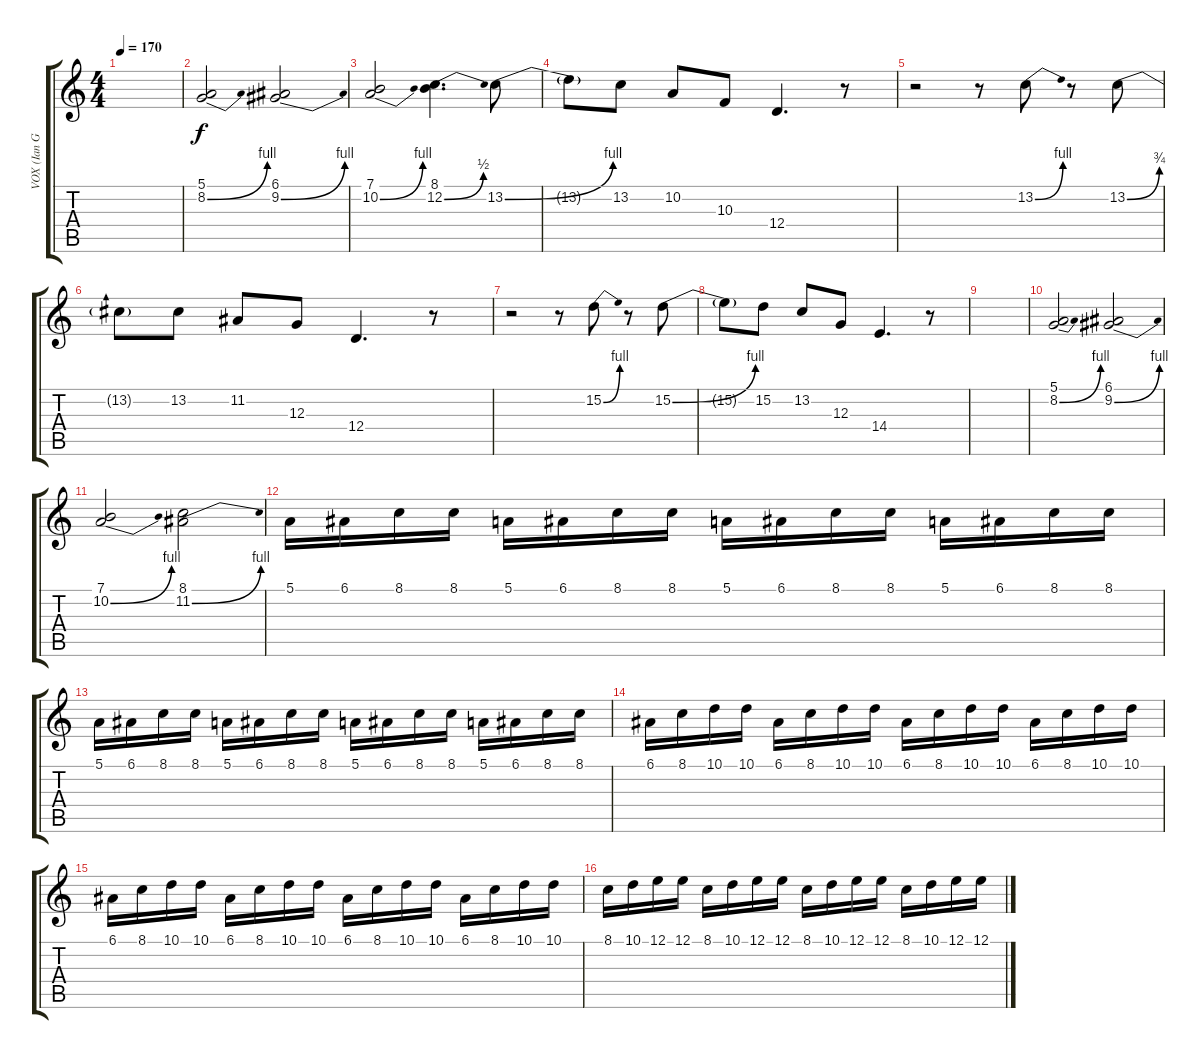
\track ("VOX (Ian Gillan)" "VOX (Ian G") {instrument lead6voice}
\staff {score tabs}
\tuning (E4 B3 G3 D3 A2 E2) {hide}
\ts (4 4)
\tempo 170
\clef g2
\ks c
|
(5.1 8.2{be (bend 0 0 60 4)}).2 (6.1 9.2{be (bend 0 0 60 4)}).2 |
(7.1 10.2{be (bend 0 0 60 4)}).2 (8.1 12.2{be (bend 0 0 60 2)}).4{d} 13.2{be (bend 0 0 60 4)}.8 |
13.2{t}.8 13.2.8 10.2.8 10.3.8 12.4.4{d} r.8 |
r.2 r.8 13.2{be (bend 0 0 60 4)}.8 r.8 13.2{be (bend 0 0 60 3)}.8 |
13.2{t}.8 13.2.8 11.2.8 12.3.8 12.4.4{d} r.8 |
r.2 r.8 15.2{be (bend 0 0 60 4)}.8 r.8 15.2{be (bend 0 0 60 4)}.8 |
15.2{t}.8 15.2.8 13.2.8 12.3.8 14.4.4{d} r.8 |
|
(5.1 8.2{be (bend 0 0 60 4)}).2 (6.1 9.2{be (bend 0 0 60 4)}).2 |
(7.1 10.2{be (bend 0 0 60 4)}).2 (8.1 11.2{be (bend 0 0 60 4)}).2 |
5.1.16 6.1.16 8.1.16 8.1.16 5.1.16 6.1.16 8.1.16 8.1.16 5.1.16 6.1.16 8.1.16 8.1.16 5.1.16 6.1.16 8.1.16 8.1.16 |
5.1.16 6.1.16 8.1.16 8.1.16 5.1.16 6.1.16 8.1.16 8.1.16 5.1.16 6.1.16 8.1.16 8.1.16 5.1.16 6.1.16 8.1.16 8.1.16 |
6.1.16 8.1.16 10.1.16 10.1.16 6.1.16 8.1.16 10.1.16 10.1.16 6.1.16 8.1.16 10.1.16 10.1.16 6.1.16 8.1.16 10.1.16 10.1.16 |
6.1.16 8.1.16 10.1.16 10.1.16 6.1.16 8.1.16 10.1.16 10.1.16 6.1.16 8.1.16 10.1.16 10.1.16 6.1.16 8.1.16 10.1.16 10.1.16 |
8.1.16 10.1.16 12.1.16 12.1.16 8.1.16 10.1.16 12.1.16 12.1.16 8.1.16 10.1.16 12.1.16 12.1.16 8.1.16 10.1.16 12.1.16 12.1.16
